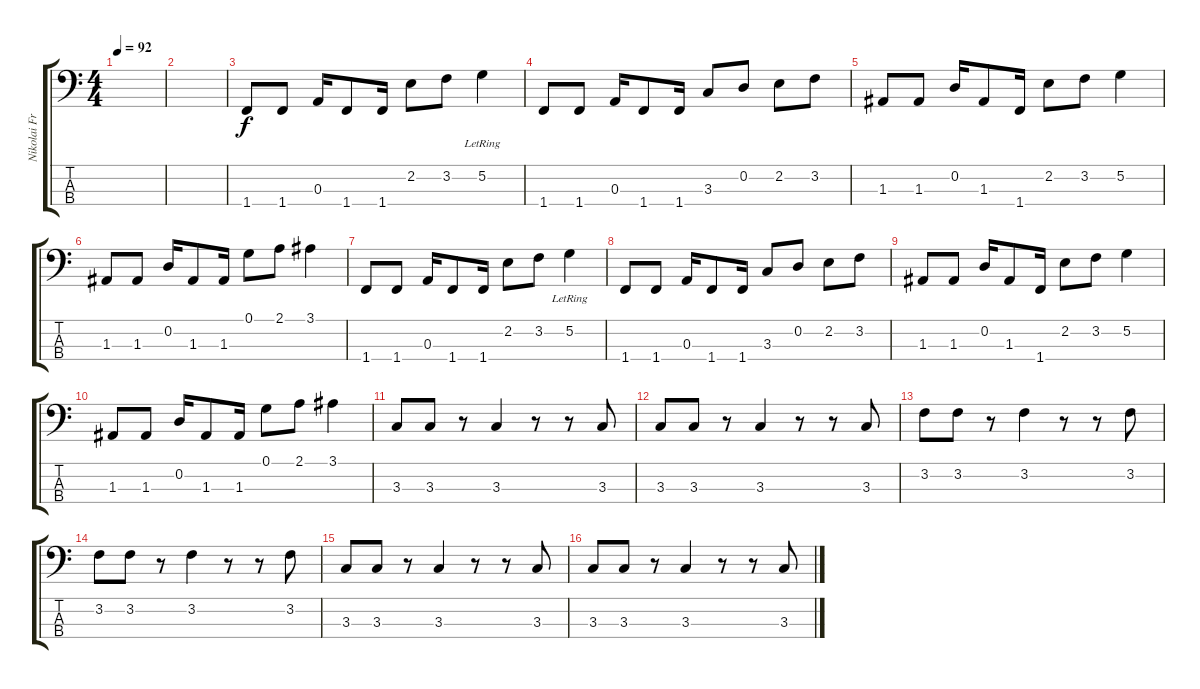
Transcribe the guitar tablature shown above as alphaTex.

\track ("Nikolai Fraiture" "Nikolai Fr") {instrument electricbasspick}
\staff {score tabs}
\tuning (G2 D2 A1 E1) {hide}
\ts (4 4)
\tempo 92
\clef f4
\ks c
|
|
1.4.8 1.4.8 0.3.16 1.4.8 1.4.16 2.2.8 3.2.8 5.2{lr}.4 |
1.4.8 1.4.8 0.3.16 1.4.8 1.4.16 3.3.8 0.2.8 2.2.8 3.2.8 |
1.3.8 1.3.8 0.2.16 1.3.8 1.4.16 2.2.8 3.2.8 5.2.4 |
1.3.8 1.3.8 0.2.16 1.3.8 1.3.16 0.1.8 2.1.8 3.1.4 |
1.4.8 1.4.8 0.3.16 1.4.8 1.4.16 2.2.8 3.2.8 5.2{lr}.4 |
1.4.8 1.4.8 0.3.16 1.4.8 1.4.16 3.3.8 0.2.8 2.2.8 3.2.8 |
1.3.8 1.3.8 0.2.16 1.3.8 1.4.16 2.2.8 3.2.8 5.2.4 |
1.3.8 1.3.8 0.2.16 1.3.8 1.3.16 0.1.8 2.1.8 3.1.4 |
3.3.8 3.3.8 r.8 3.3.4 r.8 r.8 3.3.8 |
3.3.8 3.3.8 r.8 3.3.4 r.8 r.8 3.3.8 |
3.2.8 3.2.8 r.8 3.2.4 r.8 r.8 3.2.8 |
3.2.8 3.2.8 r.8 3.2.4 r.8 r.8 3.2.8 |
3.3.8 3.3.8 r.8 3.3.4 r.8 r.8 3.3.8 |
3.3.8 3.3.8 r.8 3.3.4 r.8 r.8 3.3.8
